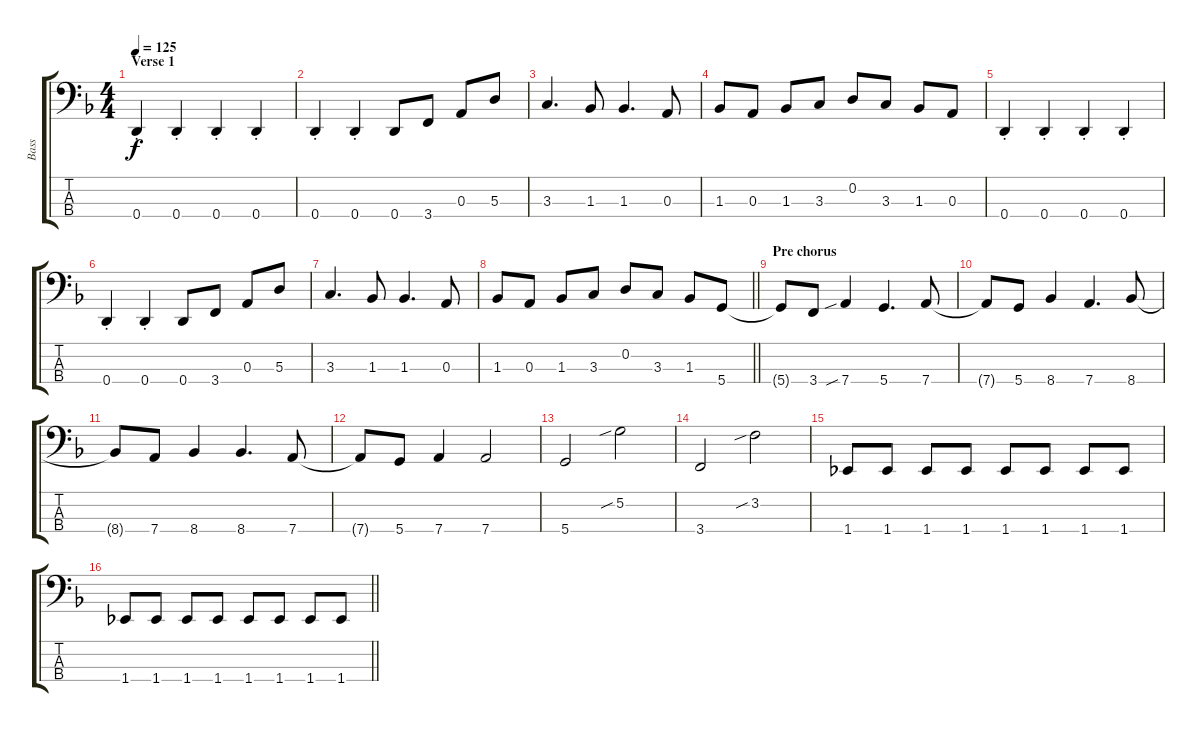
\track ("Bass" "Bass") {instrument electricbassfinger}
\staff {score tabs}
\tuning (G2 D2 A1 D1) {hide}
\ts (4 4)
\section ("" "Verse 1")
\tempo 125
\clef f4
\ks f
0.4{st}.4{dy f} 0.4{st}.4 0.4{st}.4 0.4{st}.4 |
0.4{st}.4 0.4{st}.4 0.4.8 3.4.8 0.3.8 5.3.8 |
3.3.4{d} 1.3.8 1.3.4{d} 0.3.8 |
1.3.8 0.3.8 1.3.8 3.3.8 0.2.8 3.3.8 1.3.8 0.3.8 |
0.4{st}.4 0.4{st}.4 0.4{st}.4 0.4{st}.4 |
0.4{st}.4 0.4{st}.4 0.4.8 3.4.8 0.3.8 5.3.8 |
3.3.4{d} 1.3.8 1.3.4{d} 0.3.8 |
\barLineRight lightlight
1.3.8 0.3.8 1.3.8 3.3.8 0.2.8 3.3.8 1.3.8 5.4.8 |
\section ("" "Pre chorus")
5.4{t}.8 3.4.8 7.4{sib}.4 5.4.4{d} 7.4.8 |
7.4{t}.8 5.4.8 8.4.4 7.4.4{d} 8.4.8 |
8.4{t}.8 7.4.8 8.4.4 8.4.4{d} 7.4.8 |
7.4{t}.8 5.4.8 7.4.4 7.4.2 |
5.4.2 5.2{sib}.2 |
3.4.2 3.2{sib}.2 |
1.4.8 1.4.8 1.4.8 1.4.8 1.4.8 1.4.8 1.4.8 1.4.8 |
\barLineRight lightlight
1.4.8 1.4.8 1.4.8 1.4.8 1.4.8 1.4.8 1.4.8 1.4.8
